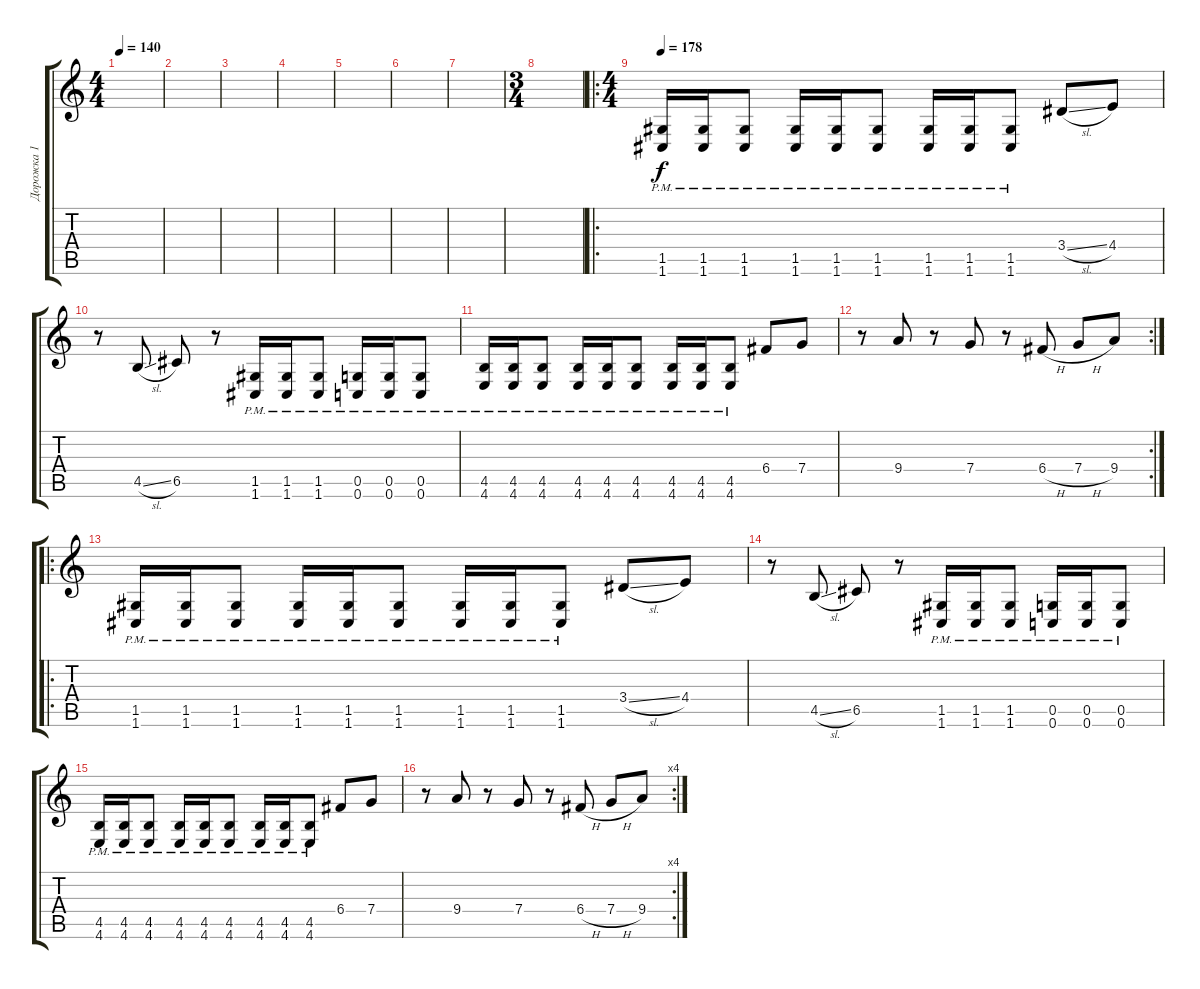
\track ("Дорожка 1" "Дорожка 1") {instrument distortionguitar}
\staff {score tabs}
\tuning (D4 A3 F3 C3 G2 C2) {hide}
\ts (4 4)
\tempo 140
\clef g2
\ks c
|
|
|
|
|
|
|
\ts (3 4)
|
\ro
\ts (4 4)
\tempo 178
(1.5{pm} 1.6{pm}).16{volume 10} (1.5{pm} 1.6{pm}).16 (1.5{pm} 1.6{pm}).8 (1.5{pm} 1.6{pm}).16 (1.5{pm} 1.6{pm}).16 (1.5{pm} 1.6{pm}).8 (1.5{pm} 1.6{pm}).16 (1.5{pm} 1.6{pm}).16 (1.5{pm} 1.6{pm}).8 3.4{sl}.8 4.4.8 |
r.8 4.5{sl}.8 6.5.8 r.8 (1.5{pm} 1.6{pm}).16 (1.5{pm} 1.6{pm}).16 (1.5{pm} 1.6{pm}).8 (0.5{pm} 0.6{pm}).16 (0.5{pm} 0.6{pm}).16 (0.5{pm} 0.6{pm}).8 |
(4.5{pm} 4.6{pm}).16 (4.5{pm} 4.6{pm}).16 (4.5{pm} 4.6{pm}).8 (4.5{pm} 4.6{pm}).16 (4.5{pm} 4.6{pm}).16 (4.5{pm} 4.6{pm}).8 (4.5{pm} 4.6{pm}).16 (4.5{pm} 4.6{pm}).16 (4.5{pm} 4.6{pm}).8 6.4.8 7.4.8 |
\rc 2
r.8 9.4.8 r.8 7.4.8 r.8 6.4{h}.8 7.4{h}.8 9.4.8 |
\ro
(1.5{pm} 1.6{pm}).16{volume 16} (1.5{pm} 1.6{pm}).16 (1.5{pm} 1.6{pm}).8 (1.5{pm} 1.6{pm}).16 (1.5{pm} 1.6{pm}).16 (1.5{pm} 1.6{pm}).8 (1.5{pm} 1.6{pm}).16 (1.5{pm} 1.6{pm}).16 (1.5{pm} 1.6{pm}).8 3.4{sl}.8 4.4.8 |
r.8 4.5{sl}.8 6.5.8 r.8 (1.5{pm} 1.6{pm}).16 (1.5{pm} 1.6{pm}).16 (1.5{pm} 1.6{pm}).8 (0.5{pm} 0.6{pm}).16 (0.5{pm} 0.6{pm}).16 (0.5{pm} 0.6{pm}).8 |
(4.5{pm} 4.6{pm}).16 (4.5{pm} 4.6{pm}).16 (4.5{pm} 4.6{pm}).8 (4.5{pm} 4.6{pm}).16 (4.5{pm} 4.6{pm}).16 (4.5{pm} 4.6{pm}).8 (4.5{pm} 4.6{pm}).16 (4.5{pm} 4.6{pm}).16 (4.5{pm} 4.6{pm}).8 6.4.8 7.4.8 |
\rc 4
r.8 9.4.8 r.8 7.4.8 r.8 6.4{h}.8 7.4{h}.8 9.4.8
